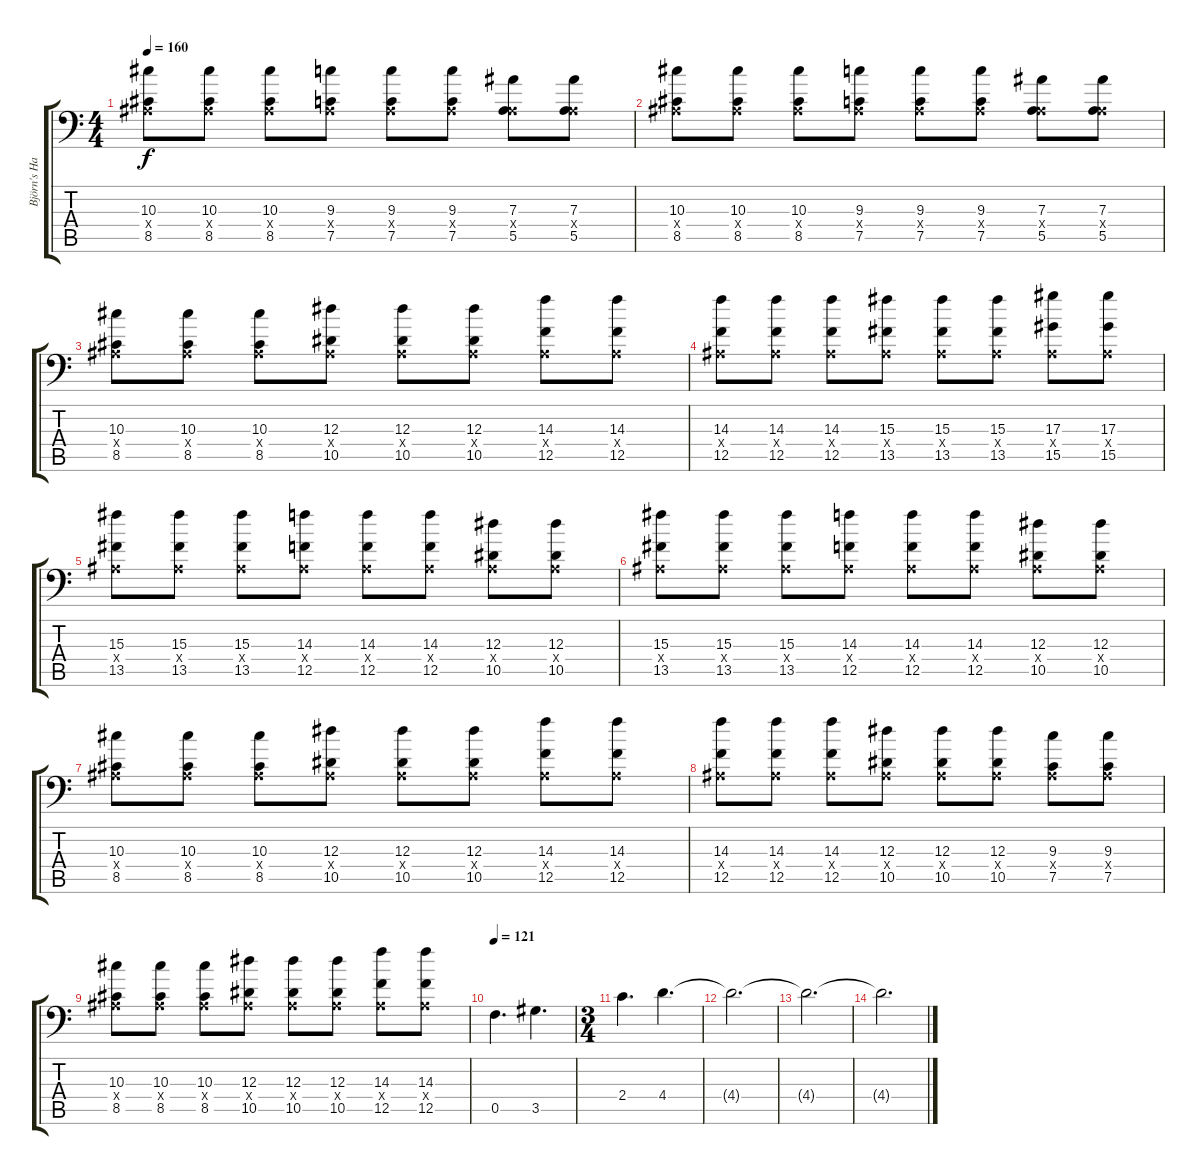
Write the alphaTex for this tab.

\track ("Björn's Harmonizer" "Björn's Ha") {instrument overdrivenguitar}
\staff {score tabs}
\tuning (C4 G3 Eb3 Bb2 F2 Bb1) {hide}
\ts (4 4)
\tempo 160
\clef f4
\ks c
(10.3 0.4{x} 8.5).8{dy f} (10.3 0.4{x} 8.5).8 (10.3 0.4{x} 8.5).8 (9.3 0.4{x} 7.5).8 (9.3 0.4{x} 7.5).8 (9.3 0.4{x} 7.5).8 (7.3 0.4{x} 5.5).8 (7.3 0.4{x} 5.5).8 |
(10.3 0.4{x} 8.5).8 (10.3 0.4{x} 8.5).8 (10.3 0.4{x} 8.5).8 (9.3 0.4{x} 7.5).8 (9.3 0.4{x} 7.5).8 (9.3 0.4{x} 7.5).8 (7.3 0.4{x} 5.5).8 (7.3 0.4{x} 5.5).8 |
(10.3 0.4{x} 8.5).8 (10.3 0.4{x} 8.5).8 (10.3 0.4{x} 8.5).8 (12.3 0.4{x} 10.5).8 (12.3 0.4{x} 10.5).8 (12.3 0.4{x} 10.5).8 (14.3 0.4{x} 12.5).8 (14.3 0.4{x} 12.5).8 |
(14.3 0.4{x} 12.5).8 (14.3 0.4{x} 12.5).8 (14.3 0.4{x} 12.5).8 (15.3 0.4{x} 13.5).8 (15.3 0.4{x} 13.5).8 (15.3 0.4{x} 13.5).8 (17.3 0.4{x} 15.5).8 (17.3 0.4{x} 15.5).8 |
(15.3 0.4{x} 13.5).8 (15.3 0.4{x} 13.5).8 (15.3 0.4{x} 13.5).8 (14.3 0.4{x} 12.5).8 (14.3 0.4{x} 12.5).8 (14.3 0.4{x} 12.5).8 (12.3 0.4{x} 10.5).8 (12.3 0.4{x} 10.5).8 |
(15.3 0.4{x} 13.5).8 (15.3 0.4{x} 13.5).8 (15.3 0.4{x} 13.5).8 (14.3 0.4{x} 12.5).8 (14.3 0.4{x} 12.5).8 (14.3 0.4{x} 12.5).8 (12.3 0.4{x} 10.5).8 (12.3 0.4{x} 10.5).8 |
(10.3 0.4{x} 8.5).8 (10.3 0.4{x} 8.5).8 (10.3 0.4{x} 8.5).8 (12.3 0.4{x} 10.5).8 (12.3 0.4{x} 10.5).8 (12.3 0.4{x} 10.5).8 (14.3 0.4{x} 12.5).8 (14.3 0.4{x} 12.5).8 |
(14.3 0.4{x} 12.5).8 (14.3 0.4{x} 12.5).8 (14.3 0.4{x} 12.5).8 (12.3 0.4{x} 10.5).8 (12.3 0.4{x} 10.5).8 (12.3 0.4{x} 10.5).8 (9.3 0.4{x} 7.5).8 (9.3 0.4{x} 7.5).8 |
(10.3 0.4{x} 8.5).8 (10.3 0.4{x} 8.5).8 (10.3 0.4{x} 8.5).8 (12.3 0.4{x} 10.5).8 (12.3 0.4{x} 10.5).8 (12.3 0.4{x} 10.5).8 (14.3 0.4{x} 12.5).8 (14.3 0.4{x} 12.5).8 |
\tempo 121
0.5.4{d} 3.5.4{d} |
\ts (3 4)
2.4.4{d} 4.4.4{d} |
4.4{t}.2{d} |
4.4{t}.2{d} |
4.4{t}.2{d}
